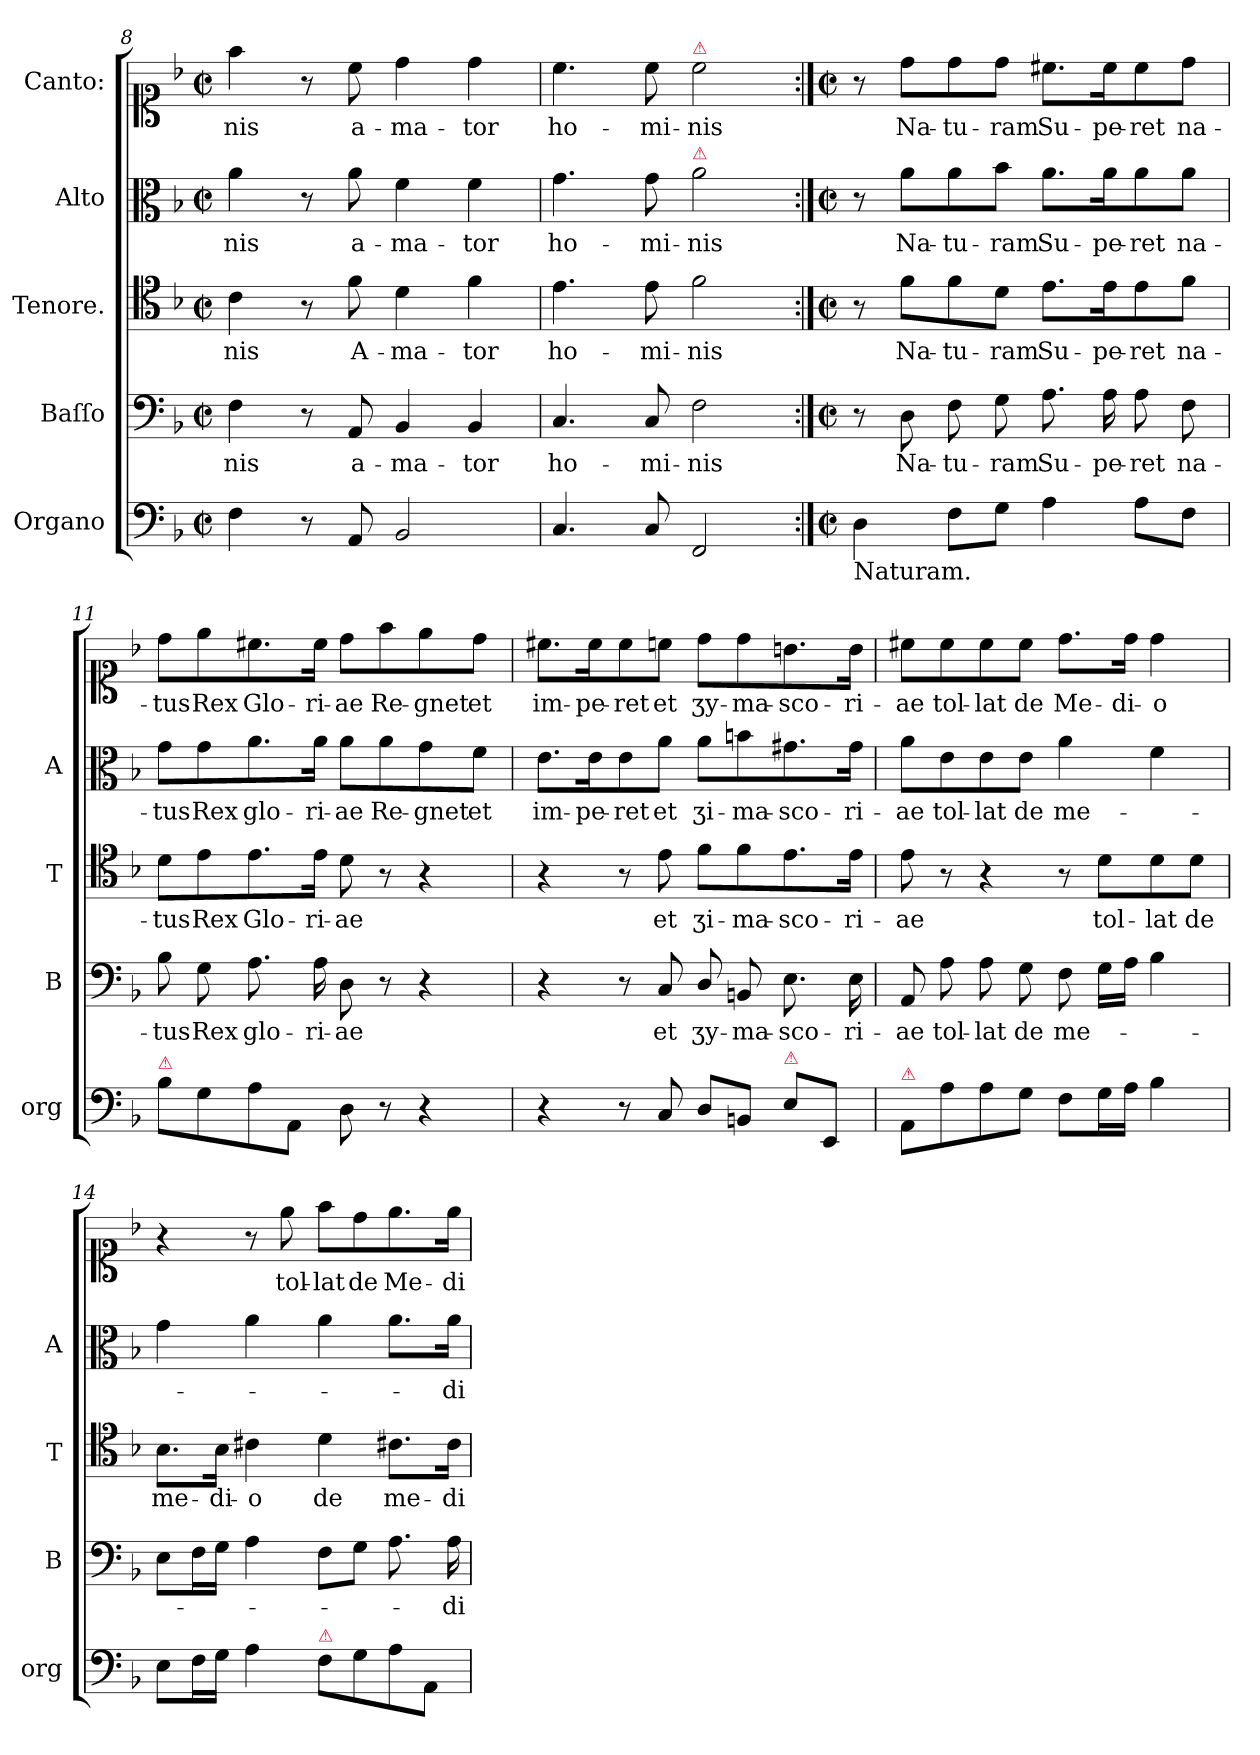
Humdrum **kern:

**kern	**kern	**text	**kern	**text	**kern	**text	**kern	**text
*part5	*part4	*part4	*part3	*part3	*part2	*part2	*part1	*part1
*staff5	*staff4	*staff4	*staff3	*staff3	*staff2	*staff2	*staff1	*staff1
*I"Organo	*I"Baſſo	*	*I"Tenore.	*	*I"Alto	*	*I"Canto:	*
*I'org	*I'B	*	*I'T	*	*I'A	*	*	*
*clefF4	*clefF4	*	*clefC4	*	*clefC3	*	*clefC1	*
*k[b-]	*k[b-]	*	*k[b-]	*	*k[b-]	*	*k[b-]	*
*F:	*F:	*	*	*	*F:	*	*F:	*
*M2/2	*M2/2	*	*M2/2	*	*M2/2	*	*M2/2	*
*met(c|)	*met(c|)	*	*met(c|)	*	*met(c|)	*	*met(c|)	*
=8	=8	=8	=8	=8	=8	=8	=8	=8
4F\	4F\	-nis	4c\	-nis	4a\	-nis	4ff\	-nis
8r	8r	.	8r	.	8r	.	8r	.
8AA/	8AA/	a-	8f\	A-	8a\	a-	8cc\	a-
2BB-/	4BB-/	-ma-	4d\	-ma-	4f\	-ma-	4dd\	-ma-
.	4BB-/	-tor	4f\	-tor	4f\	-tor	4dd\	-tor
=9	=9	=9	=9	=9	=9	=9	=9	=9
4.C/	4.C/	ho-	4.e\	ho-	4.g\	ho-	4.cc\	ho-
8C/	8C/	-mi-	8e\	-mi-	8g\	-mi-	8cc\	-mi-
!	!	!	!	!	!	!	!LO:TX:a:color=crimson:t=⚠	!
!	!	!	!	!	!LO:TX:a:color=crimson:t=⚠	!	!	!
2FF/	2F\	-nis	2f\	-nis	2a\	-nis	2cc\	-nis
=10:|!	=10:|!	=10:|!	=10:|!	=10:|!	=10:|!	=10:|!	=10:|!	=10:|!
*M2/2	*M2/2	*	*M2/2	*	*M2/2	*	*M2/2	*
*met(c|)	*met(c|)	*	*met(c|)	*	*met(c|)	*	*met(c|)	*
!LO:TX:b:t=Naturam.	!	!	!	!	!	!	!	!
4D\	8r	.	8r	.	8r	.	8r	.
.	8D\	Na-	8f\L	Na-	8a\L	Na-	8dd\L	Na-
8F\L	8F\	-tu-	8f\	-tu-	8a\	-tu-	8dd\	-tu-
8G\J	8G\	-ram	8d\J	-ram	8b-\J	-ram	8dd\J	-ram
4A\	8.A\	Su-	8.e\L	Su-	8.a\L	Su-	8.cc#X\L	Su-
.	16A\	-pe-	16e\K	-pe-	16a\K	-pe-	16cc#\K	-pe-
8A\L	8A\	-ret	8e\	-ret	8a\	-ret	8cc#\	-ret
8F\J	8F\	na-	8f\J	na-	8a\J	na-	8dd\J	na-
=11	=11	=11	=11	=11	=11	=11	=11	=11
!LO:TX:a:color=crimson:t=⚠	!	!	!	!	!	!	!	!
8B-\L	8B-\	-tus	8d\L	-tus	8g\L	-tus	8dd\L	-tus
8G\	8G\	Rex	8e\	Rex	8g\	Rex	8ee\	Rex
8A\	8.A\	glo-	8.e\	Glo-	8.a\	glo-	8.cc#X\	Glo-
8AA/J	.	.	.	.	.	.	.	.
.	16A\	-ri-	16e\Jk	-ri-	16a\Jk	-ri-	16cc#\Jk	-ri-
8D\	8D\	-ae	8d\	-ae	8a\L	-ae	8dd\L	-ae
8r	8r	.	8r	.	8a\	Re-	8ff\	Re-
4r	4r	.	4r	.	8g\	-gnet	8ee\	-gnet
.	.	.	.	.	8f\J	et	8dd\J	et
=12	=12	=12	=12	=12	=12	=12	=12	=12
4r	4r	.	4r	.	8.e\L	im-	8.cc#X\L	im-
.	.	.	.	.	16e\K	-pe-	16cc#\K	-pe-
8r	8r	.	8r	.	8e\	-ret	8cc#\	-ret
8C/	8C/	et	8e\	et	8a\J	et	8ccn\J	et
8D/L	8D/	ʒy-	8f\L	ʒi-	8a\L	ʒi-	8dd\L	ʒy-
8BBn/J	8BBn/	-ma-	8f\	-ma-	8bn\	-ma-	8dd\	-ma-
!LO:TX:a:color=crimson:t=⚠	!	!	!	!	!	!	!	!
8E\L	8.E\	-sco-	8.e\	-sco-	8.g#X\	-sco-	8.bn\	-sco-
8EE/J	.	.	.	.	.	.	.	.
.	16E\	-ri-	16e\Jk	-ri-	16g#\Jk	-ri-	16b\Jk	-ri-
=13	=13	=13	=13	=13	=13	=13	=13	=13
!LO:TX:a:color=crimson:t=⚠	!	!	!	!	!	!	!	!
8AA/L	8AA/	-ae	8e\	-ae	8a\L	-ae	8cc#X\L	-ae
8A\	8A\	tol-	8r	.	8e\	tol-	8cc#\	tol-
8A\	8A\	-lat	4r	.	8e\	-lat	8cc#\	-lat
8G\J	8G\	de	.	.	8e\J	de	8cc#\J	de
8F\L	8F\	me-	8r	.	4a\	me-	8.dd\L	Me-
16G\L	16G\LL	.	8d\L	tol-	.	.	.	.
16A\JJ	16A\JJ	.	.	.	.	.	16dd\Jk	-di-
4B-\	4B-\	.	8d\	-lat	4f\	.	4dd\	-o
.	.	.	8d\J	de	.	.	.	.
=14	=14	=14	=14	=14	=14	=14	=14	=14
8E\L	8E\L	.	8.B-\L	me-	4g\	.	4r	.
16F\L	16F\L	.	.	.	.	.	.	.
16G\JJ	16G\JJ	.	16B-\Jk	-di-	.	.	.	.
4A\	4A\	.	4c#X\	-o	4a\	.	8r	.
.	.	.	.	.	.	.	8ee\	tol-
!LO:TX:a:color=crimson:t=⚠	!	!	!	!	!	!	!	!
8F\L	8F\L	.	4d\	de	4a\	.	8ff\L	-lat
8G\	8G\J	.	.	.	.	.	8dd\	de
8A\	8.A\	.	8.c#X\L	me-	8.a\L	.	8.ee\	Me-
8AA/J	.	.	.	.	.	.	.	.
.	16A\	-di-	16c#\Jk	-di-	16a\Jk	-di-	16ee\Jk	-di-
=	=	=	=	=	=	=	=	=
*-	*-	*-	*-	*-	*-	*-	*-	*-
